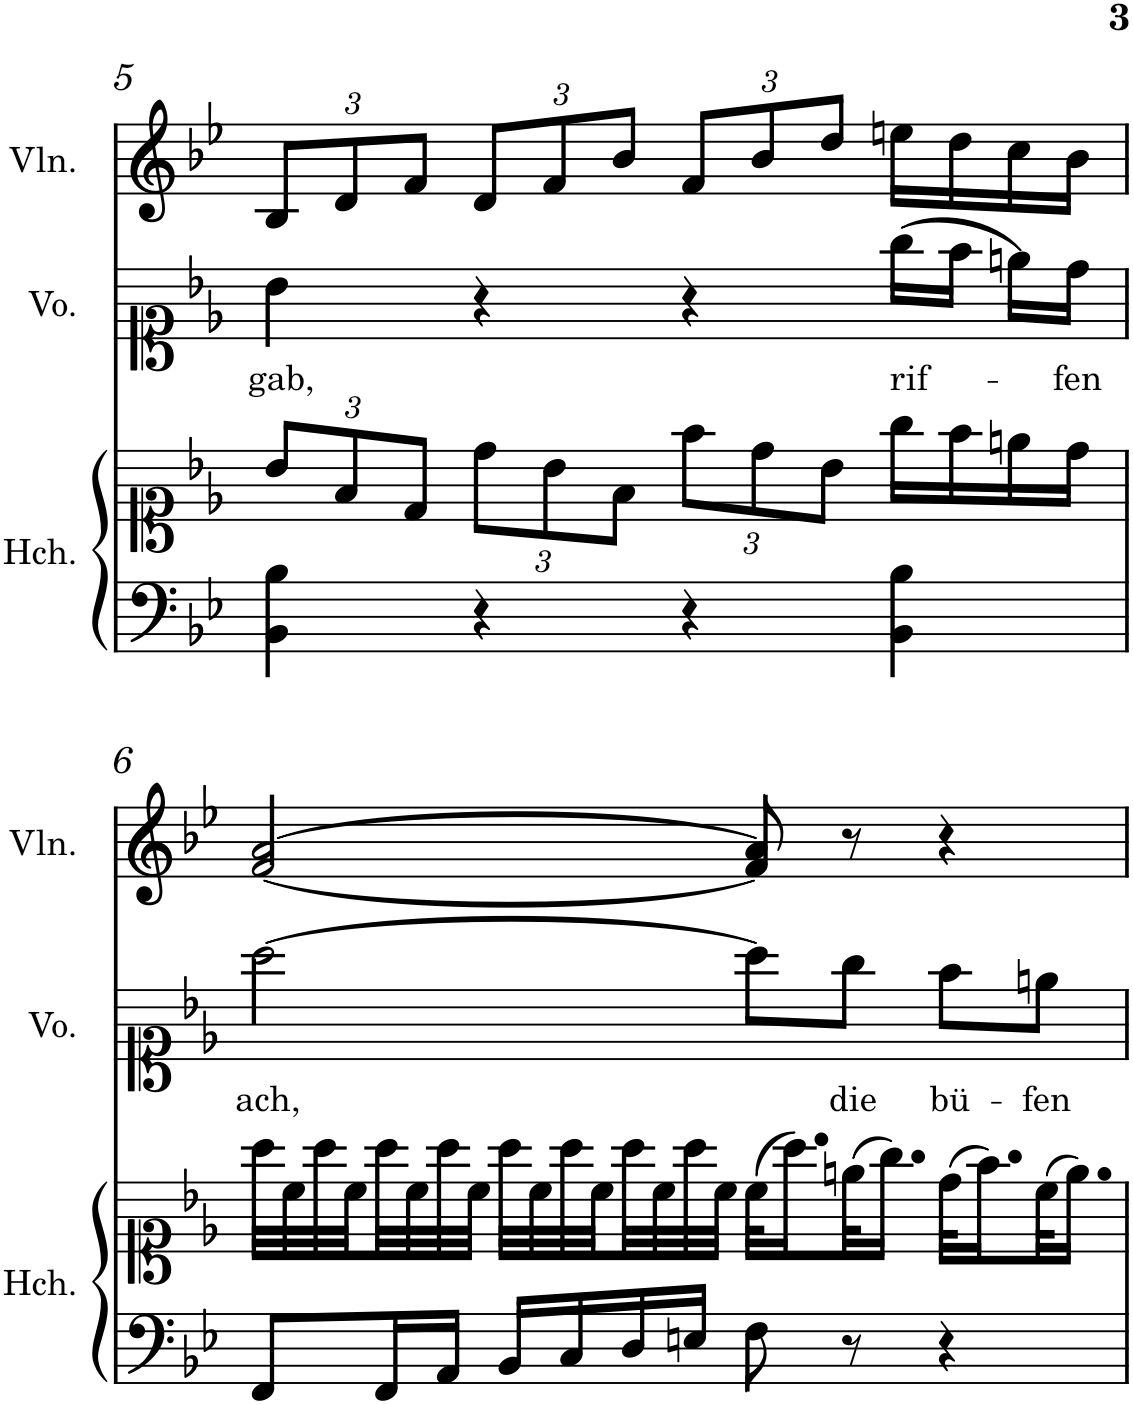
**kern	**kern	**kern	**text	**kern
*part3	*part3	*part2	*part2	*part1
*staff4	*staff3	*staff2	*staff2	*staff1
*I"Harpsichord	*	*I"Voice	*	*I"Violin
*I'Hch.	*	*I'Vo.	*	*I'Vln.
!!LO:PB:g=z
*clefF4	*clefC1	*clefC1	*	*clefG2
*k[b-e-]	*k[b-e-]	*k[b-e-]	*	*k[b-e-]
*M4/4	*M4/4	*M4/4	*	*M4/4
*met(c)	*met(c)	*met(c)	*	*met(c)
*	*Xbrackettup	*	*	*
=5	=5	=5	=5	=5
!	!	!	!LO:LY:b	!
*	*	*	*	*Xbrackettup
4BB-\ 4B-\	12b-/L	4b-\	gab,	12B-/L
.	12f/	.	.	12d/
.	12d/J	.	.	12f/J
4r	12dd\L	4r	.	12d/L
.	12b-\	.	.	12f/
.	12f\J	.	.	12b-/J
4r	12ff\L	4r	.	12f/L
.	12dd\	.	.	12b-/
.	12b-\J	.	.	12dd/J
!	!	!	!LO:LY:b	!
4BB-\ 4B-\	16gg\LL	(16gg\LL	rif-	16een\LL
.	16ff\	16ff\JJ	.	16dd\
.	16een\	16een\LL)	.	16cc\
!	!	!	!LO:LY:b	!
.	16dd\JJ	16dd\JJ	-fen	16b-\JJ
!!LO:LB:g=z
=6	=6	=6	=6	=6
!	!	!	!LO:LY:b	!
8FF/L	32aa\LLL	[2aa\	ach,	[2f/ [2a/
.	32cc\	.	.	.
.	32aa\	.	.	.
.	32cc\	.	.	.
16FF/L	32aa\	.	.	.
.	32cc\	.	.	.
16AA/JJ	32aa\	.	.	.
.	32cc\JJJ	.	.	.
16BB-/LL	32aa\LLL	.	.	.
.	32cc\	.	.	.
16C/	32aa\	.	.	.
.	32cc\	.	.	.
16D/	32aa\	.	.	.
.	32cc\	.	.	.
16En/JJ	32aa\	.	.	.
.	32cc\JJJ	.	.	.
8F\	(32cc\KLL	8aa\L]	.	8f/] 8a/]
.	16.aa\)	.	.	.
!	!	!	!LO:LY:b	!
8r	(32een\K	8gg\J	die	8r
.	16.gg\JJ)	.	.	.
!	!	!	!LO:LY:b	!
4r	(32dd\KLL	8ff\L	bü-	4r
.	16.ff\)	.	.	.
!	!	!	!LO:LY:b	!
.	(32cc\K	8een\J	-fen	.
.	16.ee\JJ)	.	.	.
=	=	=	=	=
*-	*-	*-	*-	*-
